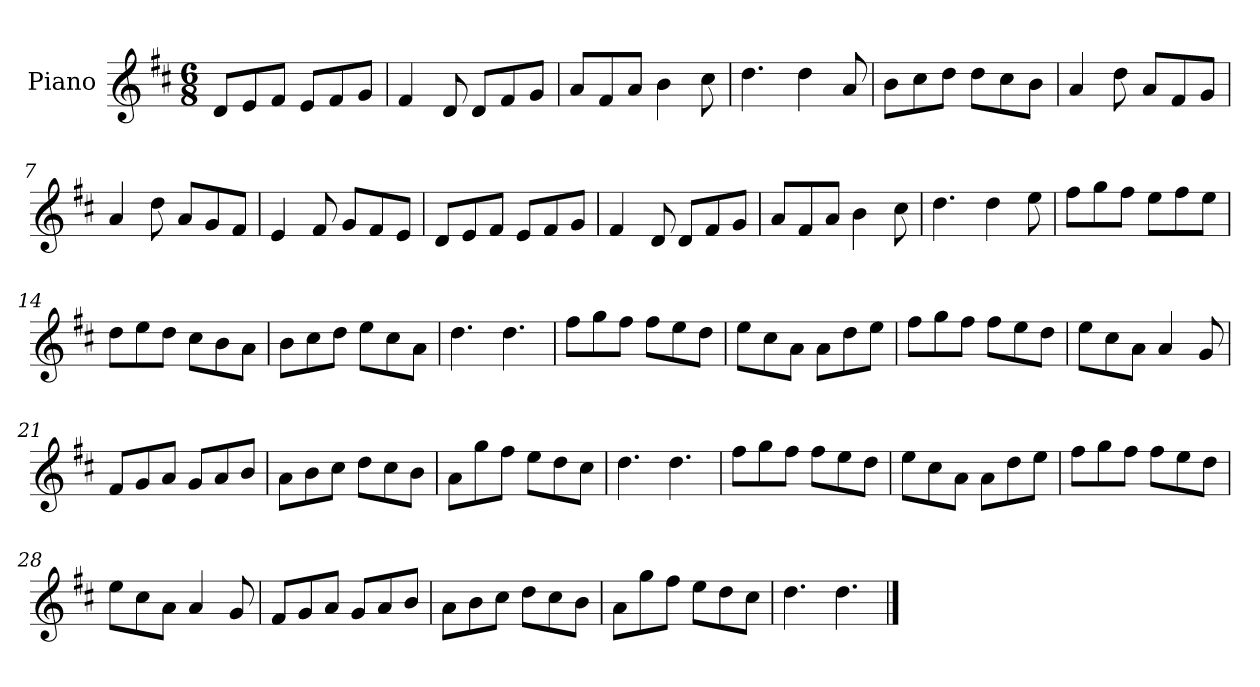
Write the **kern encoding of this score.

**kern
*part1
*staff1
*I"Piano
*I'Pno
*clefG2
*k[f#c#]
*M6/8
=1
8d/L
8e/
8f#/J
8e/L
8f#/
8g/J
=2
4f#/
8d/
8d/L
8f#/
8g/J
=3
8a/L
8f#/
8a/J
4b\
8cc#\
=4
4.dd\
4dd\
8a/
=5
8b\L
8cc#\
8dd\J
8dd\L
8cc#\
8b\J
=6
4a/
8dd\
8a/L
8f#/
8g/J
=7
4a/
8dd\
8a/L
8g/
8f#/J
=8
4e/
8f#/
8g/L
8f#/
8e/J
=9
8d/L
8e/
8f#/J
8e/L
8f#/
8g/J
=10
4f#/
8d/
8d/L
8f#/
8g/J
=11
8a/L
8f#/
8a/J
4b\
8cc#\
=12
4.dd\
4dd\
8ee\
=13
8ff#\L
8gg\
8ff#\J
8ee\L
8ff#\
8ee\J
=14
8dd\L
8ee\
8dd\J
8cc#\L
8b\
8a\J
=15
8b\L
8cc#\
8dd\J
8ee\L
8cc#\
8a\J
=16
4.dd\
4.dd\
=17
8ff#\L
8gg\
8ff#\J
8ff#\L
8ee\
8dd\J
=18
8ee\L
8cc#\
8a\J
8a\L
8dd\
8ee\J
=19
8ff#\L
8gg\
8ff#\J
8ff#\L
8ee\
8dd\J
=20
8ee\L
8cc#\
8a\J
4a/
8g/
=21
8f#/L
8g/
8a/J
8g/L
8a/
8b/J
=22
8a\L
8b\
8cc#\J
8dd\L
8cc#\
8b\J
=23
8a\L
8gg\
8ff#\J
8ee\L
8dd\
8cc#\J
=24
4.dd\
4.dd\
=25
8ff#\L
8gg\
8ff#\J
8ff#\L
8ee\
8dd\J
=26
8ee\L
8cc#\
8a\J
8a\L
8dd\
8ee\J
=27
8ff#\L
8gg\
8ff#\J
8ff#\L
8ee\
8dd\J
=28
8ee\L
8cc#\
8a\J
4a/
8g/
=29
8f#/L
8g/
8a/J
8g/L
8a/
8b/J
=30
8a\L
8b\
8cc#\J
8dd\L
8cc#\
8b\J
=31
8a\L
8gg\
8ff#\J
8ee\L
8dd\
8cc#\J
=32
4.dd\
4.dd\
==
*-
